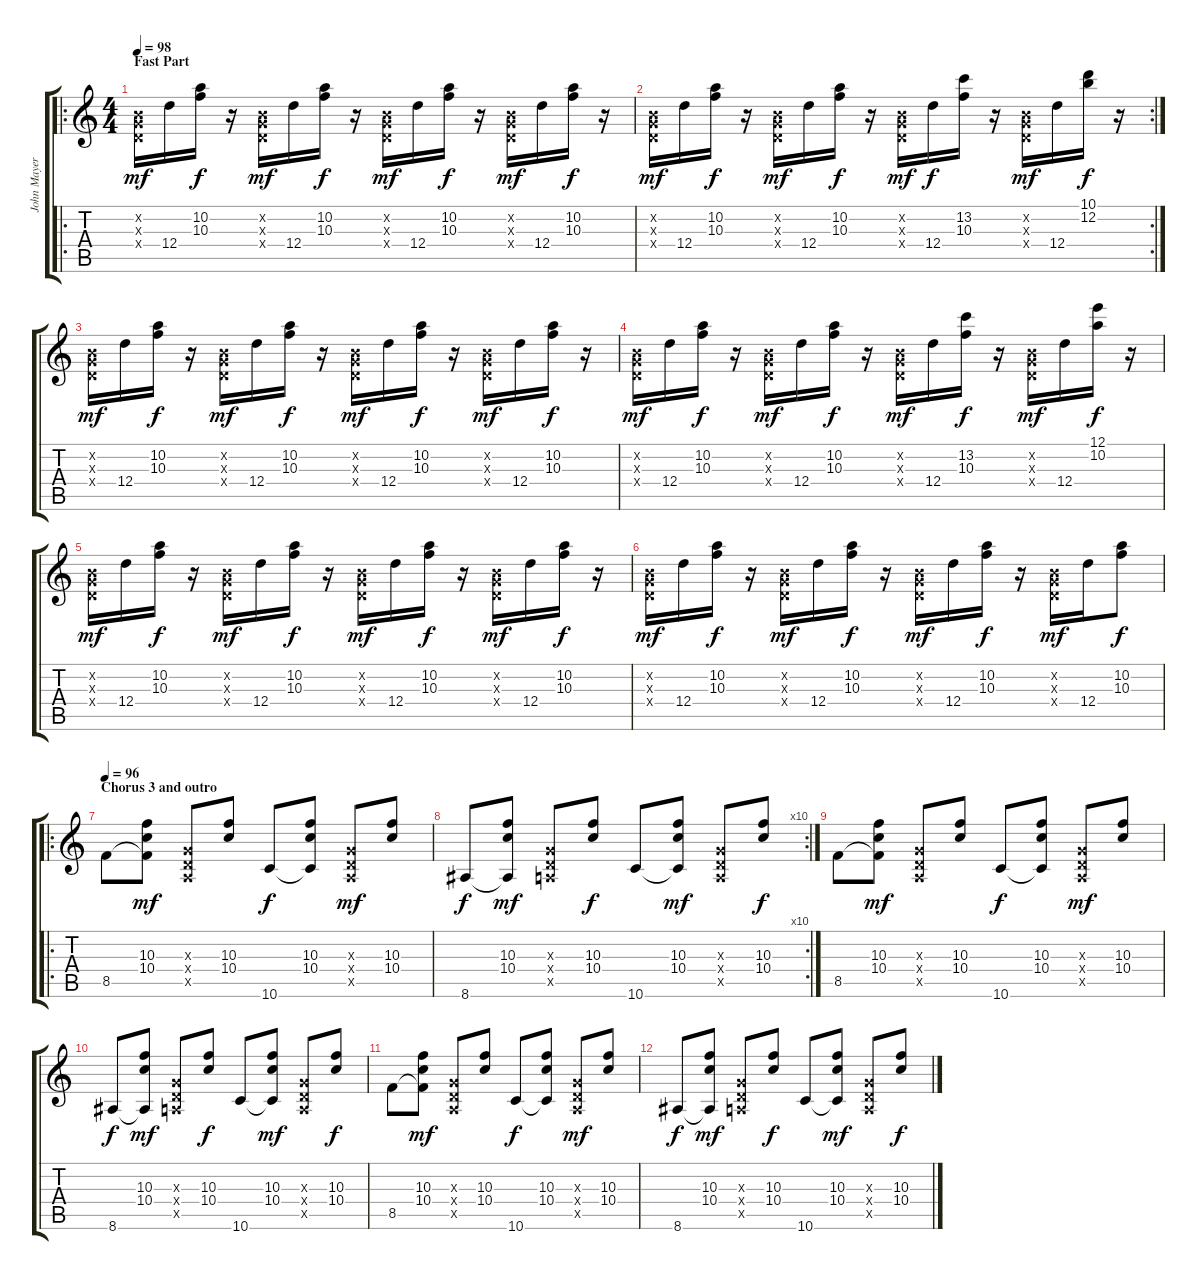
\track ("John Mayer Acoustic" "John Mayer") {instrument acousticguitarsteel}
\staff {score tabs}
\tuning (E4 B3 G3 D3 A2 D2) {hide}
\ro
\ts (4 4)
\section ("" "Fast Part")
\tempo 98
\clef g2
\ks c
(0.2{x} 0.3{x} 0.4{x}).16{dy mf} 12.4.16 (10.2 10.3).16{dy f} r.16 (0.2{x} 0.3{x} 0.4{x}).16{dy mf} 12.4.16 (10.2 10.3).16{dy f} r.16 (0.2{x} 0.3{x} 0.4{x}).16{dy mf} 12.4.16 (10.2 10.3).16{dy f} r.16 (0.2{x} 0.3{x} 0.4{x}).16{dy mf} 12.4.16 (10.2 10.3).16{dy f} r.16 |
\rc 2
(0.2{x} 0.3{x} 0.4{x}).16{dy mf} 12.4.16 (10.2 10.3).16{dy f} r.16 (0.2{x} 0.3{x} 0.4{x}).16{dy mf} 12.4.16 (10.2 10.3).16{dy f} r.16 (0.2{x} 0.3{x} 0.4{x}).16{dy mf} 12.4.16{dy f} (13.2 10.3).16 r.16 (0.2{x} 0.3{x} 0.4{x}).16{dy mf} 12.4.16 (10.1 12.2).16{dy f} r.16 |
(0.2{x} 0.3{x} 0.4{x}).16{dy mf} 12.4.16 (10.2 10.3).16{dy f} r.16 (0.2{x} 0.3{x} 0.4{x}).16{dy mf} 12.4.16 (10.2 10.3).16{dy f} r.16 (0.2{x} 0.3{x} 0.4{x}).16{dy mf} 12.4.16 (10.2 10.3).16{dy f} r.16 (0.2{x} 0.3{x} 0.4{x}).16{dy mf} 12.4.16 (10.2 10.3).16{dy f} r.16 |
(0.2{x} 0.3{x} 0.4{x}).16{dy mf} 12.4.16 (10.2 10.3).16{dy f} r.16 (0.2{x} 0.3{x} 0.4{x}).16{dy mf} 12.4.16 (10.2 10.3).16{dy f} r.16 (0.2{x} 0.3{x} 0.4{x}).16{dy mf} 12.4.16 (13.2 10.3).16{dy f} r.16 (0.2{x} 0.3{x} 0.4{x}).16{dy mf} 12.4.16 (12.1 10.2).16{dy f} r.16 |
(0.2{x} 0.3{x} 0.4{x}).16{dy mf} 12.4.16 (10.2 10.3).16{dy f} r.16 (0.2{x} 0.3{x} 0.4{x}).16{dy mf} 12.4.16 (10.2 10.3).16{dy f} r.16 (0.2{x} 0.3{x} 0.4{x}).16{dy mf} 12.4.16 (10.2 10.3).16{dy f} r.16 (0.2{x} 0.3{x} 0.4{x}).16{dy mf} 12.4.16 (10.2 10.3).16{dy f} r.16 |
(0.2{x} 0.3{x} 0.4{x}).16{dy mf} 12.4.16 (10.2 10.3).16{dy f} r.16 (0.2{x} 0.3{x} 0.4{x}).16{dy mf} 12.4.16 (10.2 10.3).16{dy f} r.16 (0.2{x} 0.3{x} 0.4{x}).16{dy mf} 12.4.16 (10.2 10.3).16{dy f} r.16 (0.2{x} 0.3{x} 0.4{x}).16{dy mf} 12.4.16 (10.2 10.3).8{dy f} |
\ro
\section ("" "Chorus 3 and outro")
\tempo 96
8.5.8 (10.3 10.4 8.5{t}).8{dy mf} (0.3{x} 0.4{x} 0.5{x}).8 (10.3 10.4).8 10.6.8{dy f} (10.3 10.4 10.6{t}).8 (0.3{x} 0.4{x} 0.5{x}).8{dy mf} (10.3 10.4).8 |
\rc 10
8.6.8{dy f} (10.3 10.4 8.6{t}).8{dy mf} (0.3{x} 0.4{x} 0.5{x}).8 (10.3 10.4).8{dy f} 10.6.8 (10.3 10.4 10.6{t}).8{dy mf} (0.3{x} 0.4{x} 0.5{x}).8 (10.3 10.4).8{dy f} |
8.5.8{volume 0} (10.3 10.4 8.5{t}).8{dy mf} (0.3{x} 0.4{x} 0.5{x}).8 (10.3 10.4).8 10.6.8{dy f} (10.3 10.4 10.6{t}).8 (0.3{x} 0.4{x} 0.5{x}).8{dy mf} (10.3 10.4).8 |
8.6.8{dy f} (10.3 10.4 8.6{t}).8{dy mf} (0.3{x} 0.4{x} 0.5{x}).8 (10.3 10.4).8{dy f} 10.6.8 (10.3 10.4 10.6{t}).8{dy mf} (0.3{x} 0.4{x} 0.5{x}).8 (10.3 10.4).8{dy f} |
8.5.8 (10.3 10.4 8.5{t}).8{dy mf} (0.3{x} 0.4{x} 0.5{x}).8 (10.3 10.4).8 10.6.8{dy f} (10.3 10.4 10.6{t}).8 (0.3{x} 0.4{x} 0.5{x}).8{dy mf} (10.3 10.4).8 |
8.6.8{dy f} (10.3 10.4 8.6{t}).8{dy mf} (0.3{x} 0.4{x} 0.5{x}).8 (10.3 10.4).8{dy f} 10.6.8 (10.3 10.4 10.6{t}).8{dy mf} (0.3{x} 0.4{x} 0.5{x}).8 (10.3 10.4).8{dy f}
